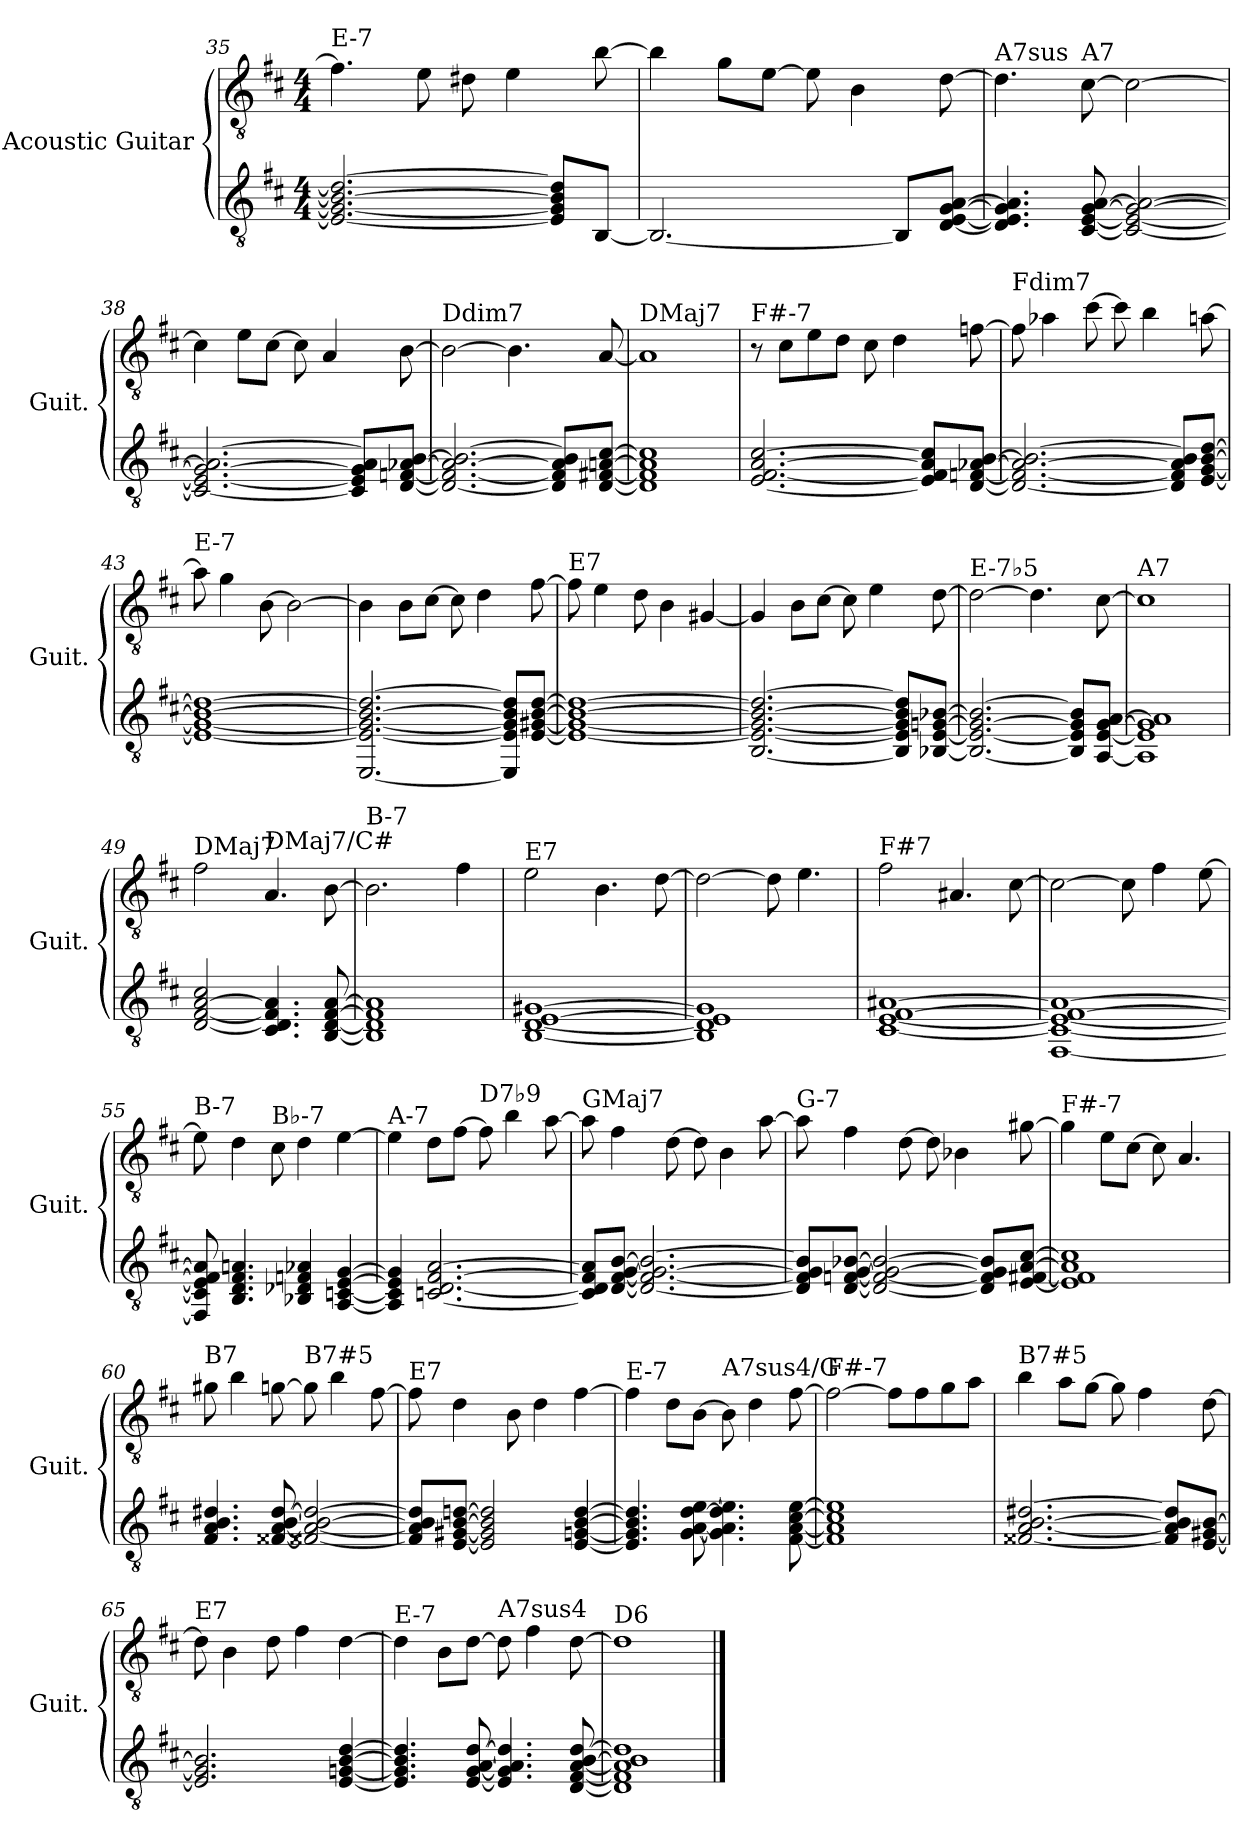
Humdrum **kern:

**kern	**kern
*part2	*part1
*staff2	*staff1
*I"Acoustic Guitar	*I"Acoustic Guitar
*I'Guit.	*I'Guit.
*clefGv2	*clefGv2
*k[f#c#]	*k[f#c#]
*M4/4	*M4/4
=35	=35
!	!LO:TX:a:t=E-7
2.E/_ 2.G/_ 2.B/_ 2.d/_	4.f#\]
.	8e\
.	8d#X\
.	4e\
8E/] 8G/] 8B/] 8d/]L	.
[8BB/J	[8b\
=36	=36
2.BB/_	4b\]
.	8g\L
.	[8e\J
.	8e\]
.	4B\
8BB/L]	.
[8D/ [8E/ [8G/ [8A/J	[8d\
=37	=37
!	!LO:TX:a:t=A7sus
4.D/] 4.E/] 4.G/] 4.A/]	4.d\]
!	!LO:TX:a:t=A7
[8C#/ [8E/ [8G/ [8A/	[8c#\
2C#/_ 2E/_ 2G/_ 2A/_	2c#\_
=38	=38
2.C#/_ 2.E/_ 2.G/_ 2.A/_	4c#\]
.	8e\L
.	[8c#\J
.	8c#\]
.	4A/
8C#/] 8E/] 8G/] 8A/]L	.
[8D/ [8Fn/ [8A-X/ [8B/J	[8B\
!!LO:LB:g=z
=39	=39
!	!LO:TX:a:t=Ddim7
2.D/_ 2.F/_ 2.A-/_ 2.B/_	2B\_
.	4.B\]
8D/] 8F/] 8A-/] 8B/]L	.
[8D/ [8F#X/ [8An/ [8c#/J	[8A/
=40	=40
!	!LO:TX:a:t=DMaj7
1D] 1F#] 1A] 1c#]	1A]
=41	=41
!	!LO:TX:a:t=F#-7
[2.E/ [2.F#/ [2.A/ [2.c#/	8r
.	8c#\L
.	8e\
.	8d\J
.	8c#\
.	4d\
8E/] 8F#/] 8A/] 8c#/]L	.
[8D/ [8Fn/ [8A-X/ [8B/J	[8fn\
=42	=42
!	!LO:TX:a:t=Fdim7
2.D/_ 2.F/_ 2.A-/_ 2.B/_	8f\]
.	4a-X\
.	[8cc#\
.	8cc#\]
.	4b\
8D/] 8F/] 8A-/] 8B/]L	.
[8E/ [8G/ [8B/ [8d/J	[8an\
=43	=43
!	!LO:TX:a:t=E-7
1E_ 1G_ 1B_ 1d_	8a\]
.	4g\
.	[8B\
.	2B\_
=44	=44
[2.EE/ 2.E/_ 2.G/_ 2.B/_ 2.d/_	4B\]
.	8B\L
.	[8c#\J
.	8c#\]
.	4d\
8EE/] 8E/] 8G/] 8B/] 8d/]L	.
[8E/ [8G#X/ [8B/ [8d/J	[8f#\
!!LO:LB:g=z
=45	=45
!	!LO:TX:a:t=E7
1E_ 1G#_ 1B_ 1d_	8f#\]
.	4e\
.	8d\
.	4B\
.	[4G#X/
=46	=46
[2.BB/ 2.E/_ 2.G#/_ 2.B/_ 2.d/_	4G#/]
.	8B\L
.	[8c#\J
.	8c#\]
.	4e\
8BB/] 8E/] 8G#/] 8B/] 8d/]L	.
[8BB-X/ [8E/ [8Gn/ [8B-X/J	[8d\
=47	=47
!	!LO:TX:a:t=E-7♭5
2.BB-/_ 2.E/_ 2.G/_ 2.B-/_	2d\_
.	4.d\]
8BB-/] 8E/] 8G/] 8B-/]L	.
[8AA/ [8E/ [8G/ [8A/J	[8c#\
=48	=48
!	!LO:TX:a:t=A7
1AA] 1E] 1G] 1A]	1c#]
=49	=49
!	!LO:TX:a:t=DMaj7
[2D/ [2F#/ [2A/ 2c#/	2f#\
!	!LO:TX:a:t=DMaj7/C#
4.C#/ 4.D/] 4.F#/] 4.A/]	4.A/
[8BB/ [8D/ [8F#/ [8A/	[8B\
=50	=50
!	!LO:TX:a:t=B-7
1BB] 1D] 1F#] 1A]	2.B\]
.	4f#\
=51	=51
!	!LO:TX:a:t=E7
[1BB [1D [1E [1G#X	2e\
.	4.B\
.	[8d\
!!LO:LB:g=z
=52	=52
1BB] 1D] 1E] 1G#]	2d\_
.	8d\]
.	4.e\
=53	=53
!	!LO:TX:a:t=F#7
[1C# [1E [1F# [1A#X	2f#\
.	4.A#X/
.	[8c#\
=54	=54
[1FF# 1C#_ 1E_ 1F#_ 1A#_	2c#\_
.	8c#\]
.	4f#\
.	[8e\
=55	=55
!	!LO:TX:a:t=B-7
8FF#/] 8C#/] 8E/] 8F#/] 8A#/]	8e\]
4.BB/ 4.D/ 4.F#/ 4.An/	4d\
!	!LO:TX:a:t=B♭-7
.	8c#\
4BB-X/ 4D-X/ 4Fn/ 4A-X/	4d\
[4AA/ [4Cn/ [4E/ [4G/	[4e\
=56	=56
!	!LO:TX:a:t=A-7
4AA/] 4C/] 4E/] 4G/]	4e\]
[2.Cn/ [2.D/ [2.F#/ [2.A/	8d\L
.	[8f#\J
!	!LO:TX:a:t=D7♭9
.	8f#\]
.	4b\
.	[8a\
=57	=57
!	!LO:TX:a:t=GMaj7
8C/] 8D/] 8F#/] 8A/]L	8a\]
[8D/ [8F#/ [8G/ [8B/J	4f#\
2.D/_ 2.F#/_ 2.G/_ 2.B/_	.
.	[8d\
.	8d\]
.	4B\
.	[8a\
!!LO:LB:g=z
=58	=58
!	!LO:TX:a:t=G-7
8D/] 8F#/] 8G/] 8B/]L	8a\]
[8D/ [8Fn/ [8G/ [8B-X/J	4f#\
2D/_ 2F/_ 2G/_ 2B-/_	.
.	[8d\
.	8d\]
.	4B-X\
8D/] 8F/] 8G/] 8B-/]L	.
[8E/ [8F#X/ [8A/ [8c#/J	[8g#X\
=59	=59
!	!LO:TX:a:t=F#-7
1E] 1F#] 1A] 1c#]	4g#\]
.	8e\L
.	[8c#\J
.	8c#\]
.	4.A/
=60	=60
!	!LO:TX:a:t=B7
4.F#/ 4.A/ 4.B/ 4.d#X/	8g#X\
.	4b\
[8F##X/ [8A/ [8B/ [8d#/	[8gn\
!	!LO:TX:a:t=B7#5
2F##X/_ 2A/_ 2B/_ 2d#/_	8g\]
.	4b\
.	[8f#\
=61	=61
!	!LO:TX:a:t=E7
8F##/] 8A/] 8B/] 8d#/]L	8f#\]
[8E/ [8G#X/ [8B/ [8dn/J	4d\
2E/] 2G#/] 2B/] 2d/]	.
.	8B\
.	4d\
[4E/ [4Gn/ [4B/ [4d/	[4f#\
=62	=62
!	!LO:TX:a:t=E-7
4.E/] 4.G/] 4.B/] 4.d/]	4f#\]
.	8d\L
[8G\ [8A\ [8d\ [8e\	[8B\J
!	!LO:TX:a:t=A7sus4/G
4.G\] 4.A\] 4.d\] 4.e\]	8B\]
.	4d\
[8F#\ [8A\ [8c#\ [8e\	[8f#\
!!LO:PB:g=z
=63	=63
!	!LO:TX:a:t=F#-7
1F#] 1A] 1c#] 1e]	2f#\_
.	8f#\L]
.	8f#\
.	8g\
.	8a\J
=64	=64
!	!LO:TX:a:t=B7#5
[2.F##X/ [2.A/ [2.B/ [2.d#X/	4b\
.	8a\L
.	[8g\J
.	8g\]
.	4f#\
8F##/] 8A/] 8B/] 8d#/]L	.
[8E/ [8G#X/ [8B/J	[8d\
=65	=65
!	!LO:TX:a:t=E7
2.E/] 2.G#/] 2.B/]	8d\]
.	4B\
.	8d\
.	4f#\
[4E/ [4Gn/ [4B/ [4d/	[4d\
=66	=66
!	!LO:TX:a:t=E-7
4.E/] 4.G/] 4.B/] 4.d/]	4d\]
.	8B\L
[8E/ [8G/ [8A/ [8d/	[8d\J
!	!LO:TX:a:t=A7sus4
4.E/] 4.G/] 4.A/] 4.d/]	8d\]
.	4f#\
[8D/ [8F#/ [8A/ [8B/ [8d/	[8d\
=67	=67
*	*MM80
!	!LO:TX:a:t=D6
1D] 1F#] 1A] 1B] 1d]	1d]
==	==
*-	*-
